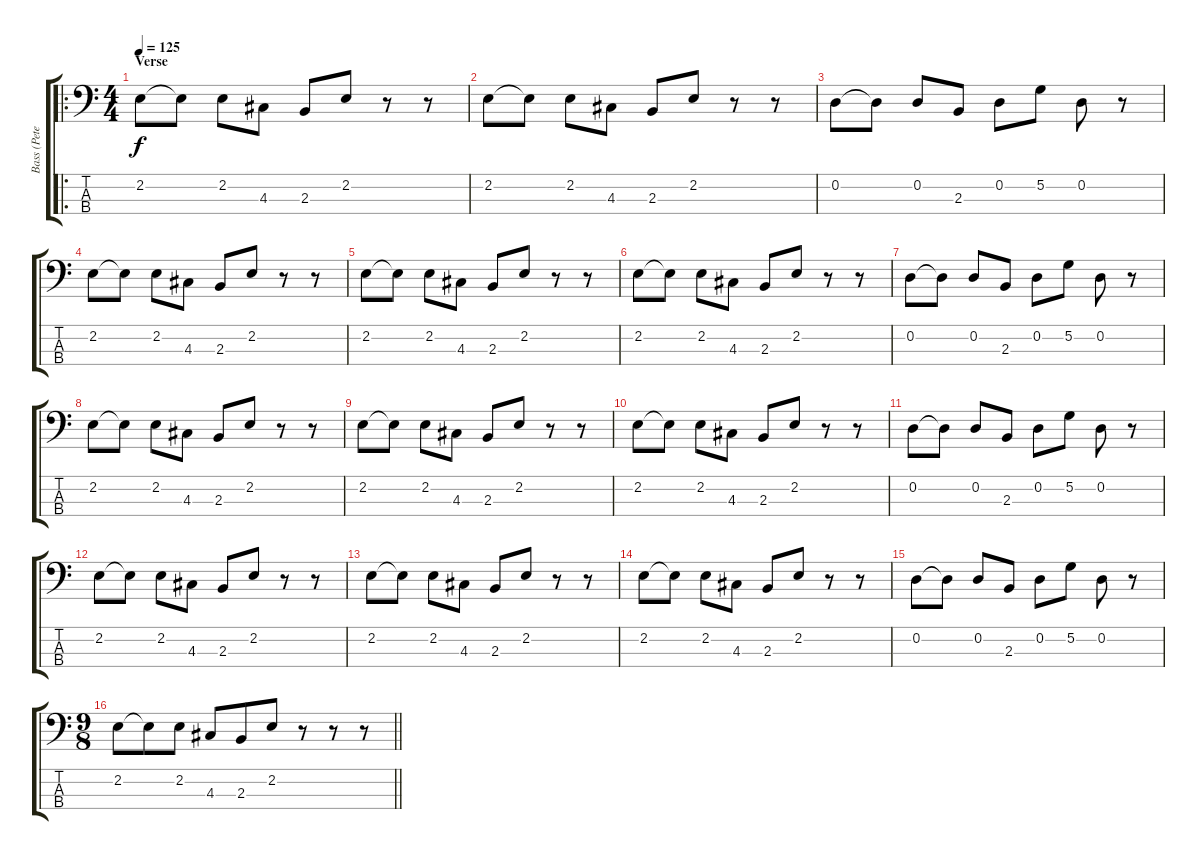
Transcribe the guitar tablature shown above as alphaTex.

\track ("Bass (Pete Way)" "Bass (Pete") {instrument electricbasspick}
\staff {score tabs}
\tuning (G2 D2 A1 E1) {hide}
\ro
\ts (4 4)
\section ("" "Verse")
\tempo 125
\clef f4
\ks c
2.2.8{dy f} 2.2{t}.8 2.2.8 4.3.8 2.3.8 2.2.8 r.8 r.8 |
2.2.8 2.2{t}.8 2.2.8 4.3.8 2.3.8 2.2.8 r.8 r.8 |
0.2.8 0.2{t}.8 0.2.8 2.3.8 0.2.8 5.2.8 0.2.8 r.8 |
2.2.8 2.2{t}.8 2.2.8 4.3.8 2.3.8 2.2.8 r.8 r.8 |
2.2.8 2.2{t}.8 2.2.8 4.3.8 2.3.8 2.2.8 r.8 r.8 |
2.2.8 2.2{t}.8 2.2.8 4.3.8 2.3.8 2.2.8 r.8 r.8 |
0.2.8 0.2{t}.8 0.2.8 2.3.8 0.2.8 5.2.8 0.2.8 r.8 |
2.2.8 2.2{t}.8 2.2.8 4.3.8 2.3.8 2.2.8 r.8 r.8 |
2.2.8 2.2{t}.8 2.2.8 4.3.8 2.3.8 2.2.8 r.8 r.8 |
2.2.8 2.2{t}.8 2.2.8 4.3.8 2.3.8 2.2.8 r.8 r.8 |
0.2.8 0.2{t}.8 0.2.8 2.3.8 0.2.8 5.2.8 0.2.8 r.8 |
2.2.8 2.2{t}.8 2.2.8 4.3.8 2.3.8 2.2.8 r.8 r.8 |
2.2.8 2.2{t}.8 2.2.8 4.3.8 2.3.8 2.2.8 r.8 r.8 |
2.2.8 2.2{t}.8 2.2.8 4.3.8 2.3.8 2.2.8 r.8 r.8 |
0.2.8 0.2{t}.8 0.2.8 2.3.8 0.2.8 5.2.8 0.2.8 r.8 |
\ts (9 8)
\barLineRight lightlight
2.2.8 2.2{t}.8 2.2.8 4.3.8 2.3.8 2.2.8 r.8 r.8 r.8
